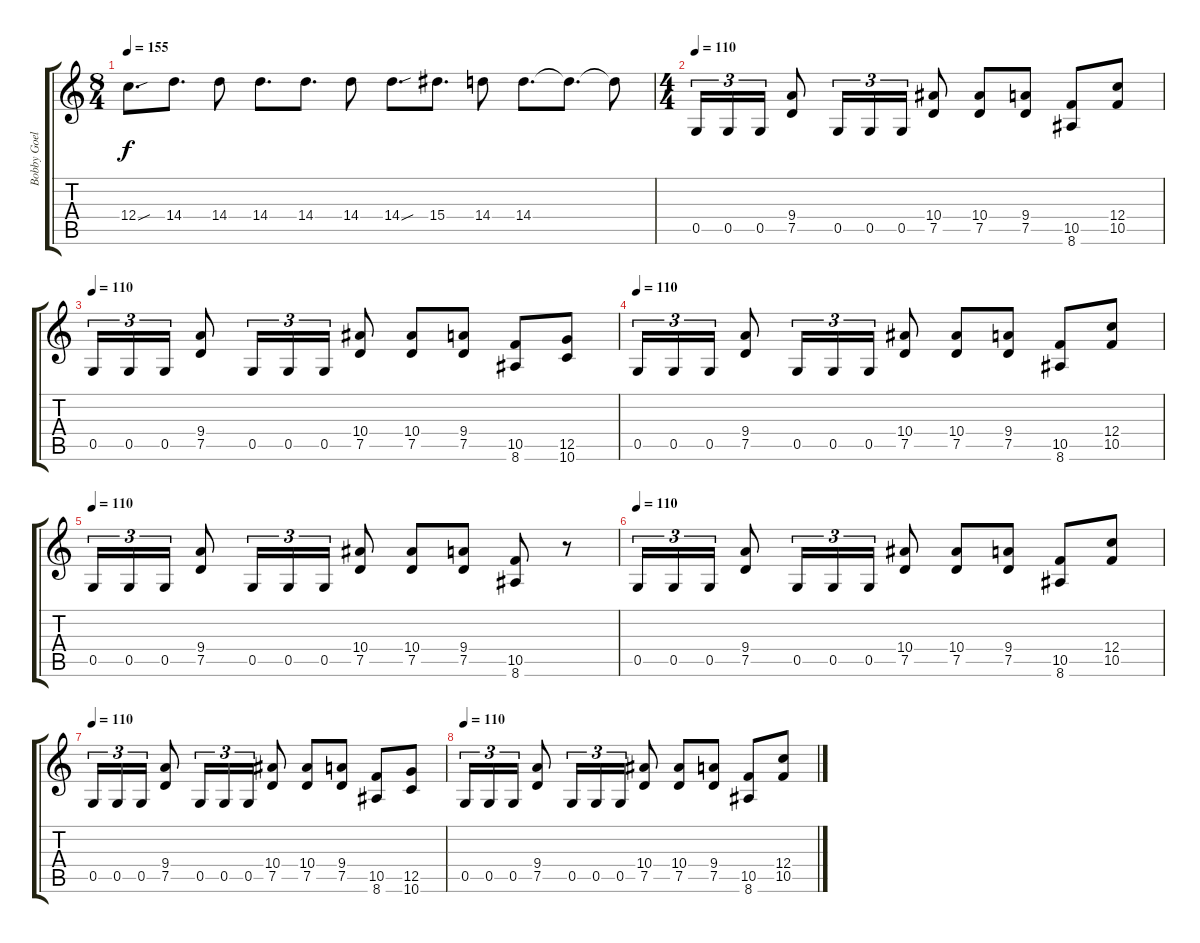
\track ("Bobby Goelble" "Bobby Goel") {instrument overdrivenguitar}
\staff {score tabs}
\tuning (D4 A3 F3 C3 G2 D2) {hide}
\ts (8 4)
\tempo 155
\clef g2
\ks c
12.4{sou}.8{d dy f} 14.4.8{d} 14.4.8 14.4.8{d} 14.4.8{d} 14.4.8 14.4{sou}.8{d} 15.4.8{d} 14.4.8 14.4.8{d} 14.4{t}.8{d} 14.4{t}.8 |
\ts (4 4)
\tempo 110
0.5.16{tu (3 2)} 0.5.16{tu (3 2)} 0.5.16{tu (3 2)} (9.4 7.5).8 0.5.16{tu (3 2)} 0.5.16{tu (3 2)} 0.5.16{tu (3 2)} (10.4 7.5).8 (10.4 7.5).8 (9.4 7.5).8 (10.5 8.6).8 (12.4 10.5).8 |
\tempo 110
0.5.16{tu (3 2)} 0.5.16{tu (3 2)} 0.5.16{tu (3 2)} (9.4 7.5).8 0.5.16{tu (3 2)} 0.5.16{tu (3 2)} 0.5.16{tu (3 2)} (10.4 7.5).8 (10.4 7.5).8 (9.4 7.5).8 (10.5 8.6).8 (12.5 10.6).8 |
\tempo 110
0.5.16{tu (3 2)} 0.5.16{tu (3 2)} 0.5.16{tu (3 2)} (9.4 7.5).8 0.5.16{tu (3 2)} 0.5.16{tu (3 2)} 0.5.16{tu (3 2)} (10.4 7.5).8 (10.4 7.5).8 (9.4 7.5).8 (10.5 8.6).8 (12.4 10.5).8 |
\tempo 110
0.5.16{tu (3 2)} 0.5.16{tu (3 2)} 0.5.16{tu (3 2)} (9.4 7.5).8 0.5.16{tu (3 2)} 0.5.16{tu (3 2)} 0.5.16{tu (3 2)} (10.4 7.5).8 (10.4 7.5).8 (9.4 7.5).8 (10.5 8.6).8 r.8 |
\tempo 110
0.5.16{tu (3 2)} 0.5.16{tu (3 2)} 0.5.16{tu (3 2)} (9.4 7.5).8 0.5.16{tu (3 2)} 0.5.16{tu (3 2)} 0.5.16{tu (3 2)} (10.4 7.5).8 (10.4 7.5).8 (9.4 7.5).8 (10.5 8.6).8 (12.4 10.5).8 |
\tempo 110
0.5.16{tu (3 2)} 0.5.16{tu (3 2)} 0.5.16{tu (3 2)} (9.4 7.5).8 0.5.16{tu (3 2)} 0.5.16{tu (3 2)} 0.5.16{tu (3 2)} (10.4 7.5).8 (10.4 7.5).8 (9.4 7.5).8 (10.5 8.6).8 (12.5 10.6).8 |
\tempo 110
0.5.16{tu (3 2)} 0.5.16{tu (3 2)} 0.5.16{tu (3 2)} (9.4 7.5).8 0.5.16{tu (3 2)} 0.5.16{tu (3 2)} 0.5.16{tu (3 2)} (10.4 7.5).8 (10.4 7.5).8 (9.4 7.5).8 (10.5 8.6).8 (12.4 10.5).8
